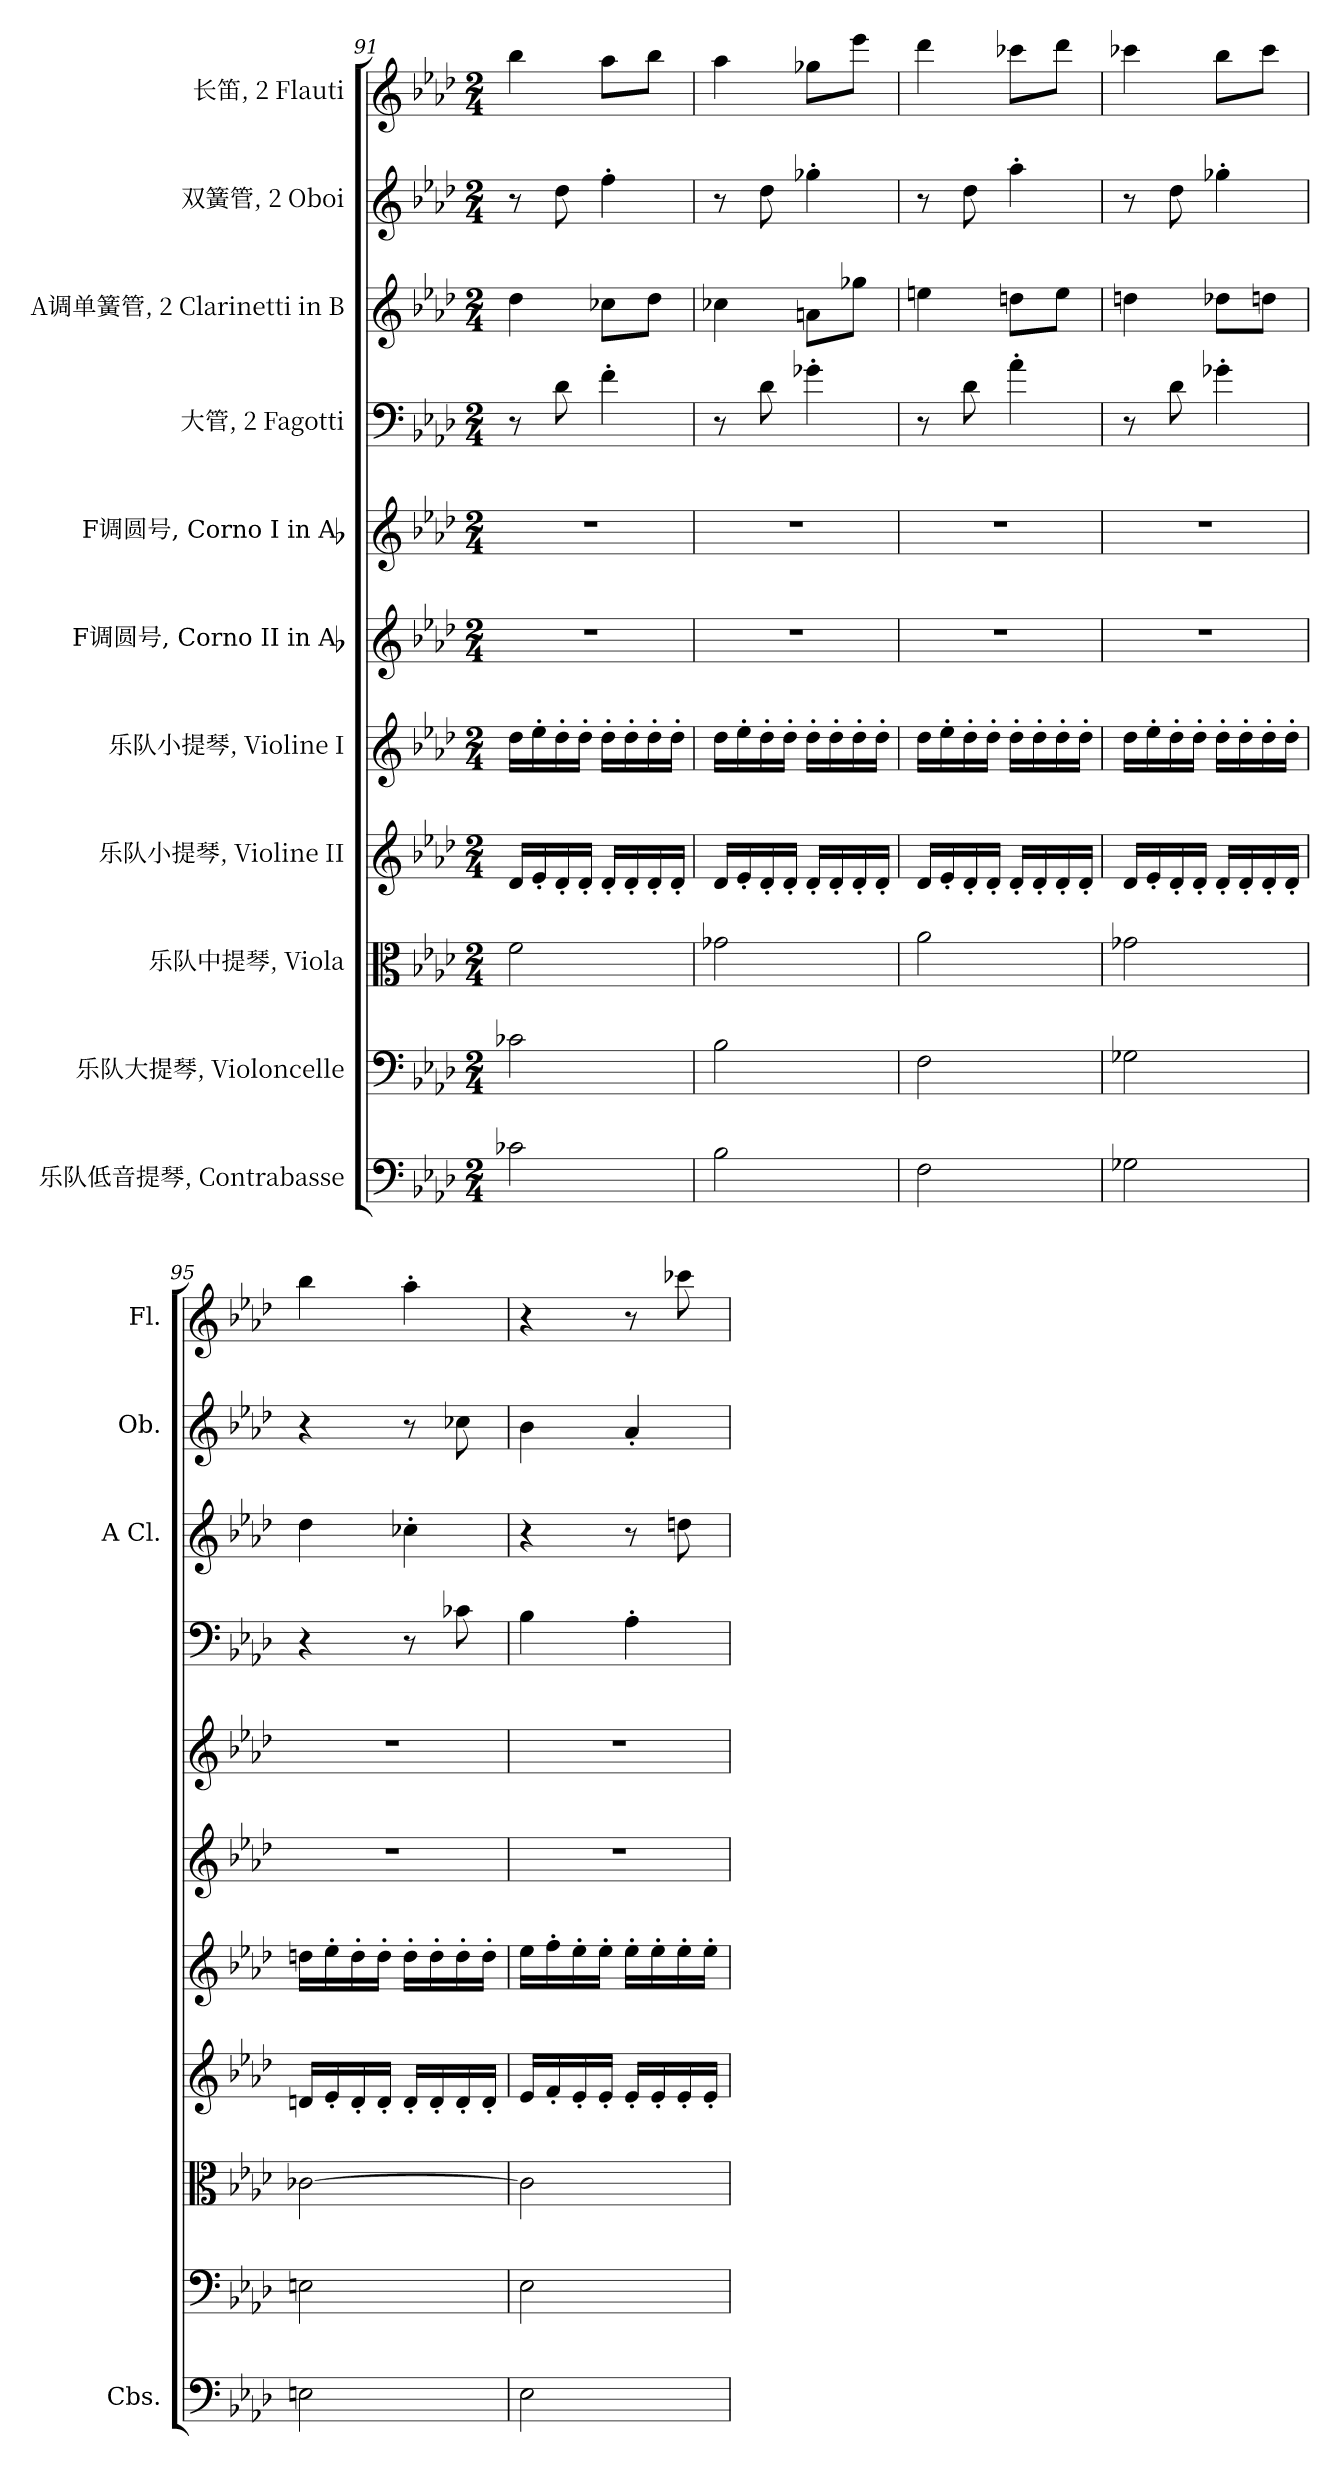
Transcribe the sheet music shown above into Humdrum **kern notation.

**kern	**kern	**kern	**kern	**kern	**kern	**kern	**kern	**kern	**kern	**kern
*part11	*part10	*part9	*part8	*part7	*part6	*part5	*part4	*part3	*part2	*part1
*staff11	*staff10	*staff9	*staff8	*staff7	*staff6	*staff5	*staff4	*staff3	*staff2	*staff1
*I"乐队低音提琴, Contrabasse	*I"乐队大提琴, Violoncelle	*I"乐队中提琴, Viola	*I"乐队小提琴, Violine II	*I"乐队小提琴, Violine I	*I"F调圆号, Corno II in Ab	*I"F调圆号, Corno I in Ab	*I"大管, 2 Fagotti	*I"A调单簧管, 2 Clarinetti in B	*I"双簧管, 2 Oboi	*I"长笛, 2 Flauti
*I'Cbs.	*	*	*	*	*	*	*	*I'A Cl.	*I'Ob.	*I'Fl.
*clefF4	*clefF4	*clefC3	*clefG2	*clefG2	*clefG2	*clefG2	*clefF4	*clefG2	*clefG2	*clefG2
*ITrd7c12	*	*	*	*	*ITrd4c7	*ITrd4c7	*	*ITrd2c3	*	*
*k[b-e-a-d-]	*k[b-e-a-d-]	*k[b-e-a-d-]	*k[b-e-a-d-]	*k[b-e-a-d-]	*k[b-e-a-d-g-]	*k[b-e-a-d-g-]	*k[b-e-a-d-]	*k[b-]	*k[b-e-a-d-]	*k[b-e-a-d-]
*M2/4	*M2/4	*M2/4	*M2/4	*M2/4	*M2/4	*M2/4	*M2/4	*M2/4	*M2/4	*M2/4
*MM51	*MM51	*MM51	*MM51	*MM51	*MM51	*MM51	*MM51	*MM51	*MM51	*MM51
=91	=91	=91	=91	=91	=91	=91	=91	=91	=91	=91
2C-X\	2c-X\	2f\	16d-/LL	16dd-\LL	2r	2r	8r	4b-\	8r	4bb-\
.	.	.	16e-'/	16ee-'\	.	.	.	.	.	.
.	.	.	16d-'/	16dd-'\	.	.	8d-\	.	8dd-\	.
.	.	.	16d-'/JJ	16dd-'\JJ	.	.	.	.	.	.
*	*	*	*	*	*	*	*	*	*	*MM64
.	.	.	16d-'/LL	16dd-'\LL	.	.	4f'\	8a-X\L	4ff'\	8aa-\L
.	.	.	16d-'/	16dd-'\	.	.	.	.	.	.
.	.	.	16d-'/	16dd-'\	.	.	.	8b-\J	.	8bb-\J
.	.	.	16d-'/JJ	16dd-'\JJ	.	.	.	.	.	.
=92	=92	=92	=92	=92	=92	=92	=92	=92	=92	=92
*	*	*	*	*	*	*	*	*	*	*MM51
2BB-\	2B-\	2g-X\	16d-/LL	16dd-\LL	2r	2r	8r	4a-X\	8r	4aa-\
.	.	.	16e-'/	16ee-'\	.	.	.	.	.	.
.	.	.	16d-'/	16dd-'\	.	.	8d-\	.	8dd-\	.
.	.	.	16d-'/JJ	16dd-'\JJ	.	.	.	.	.	.
*	*	*	*	*	*	*	*	*	*	*MM64
.	.	.	16d-'/LL	16dd-'\LL	.	.	4g-X'\	8f#X\L	4gg-X'\	8gg-X\L
.	.	.	16d-'/	16dd-'\	.	.	.	.	.	.
.	.	.	16d-'/	16dd-'\	.	.	.	8ee-X\J	.	8eee-\J
.	.	.	16d-'/JJ	16dd-'\JJ	.	.	.	.	.	.
!!LO:PB:g=z
=93	=93	=93	=93	=93	=93	=93	=93	=93	=93	=93
*	*	*	*	*	*	*	*	*	*	*MM51
2FF\	2F\	2a-\	16d-/LL	16dd-\LL	2r	2r	8r	4cc#X\	8r	4ddd-\
.	.	.	16e-'/	16ee-'\	.	.	.	.	.	.
.	.	.	16d-'/	16dd-'\	.	.	8d-\	.	8dd-\	.
.	.	.	16d-'/JJ	16dd-'\JJ	.	.	.	.	.	.
*	*	*	*	*	*	*	*	*	*	*MM64
.	.	.	16d-'/LL	16dd-'\LL	.	.	4a-'\	8bn\L	4aa-'\	8ccc-X\L
.	.	.	16d-'/	16dd-'\	.	.	.	.	.	.
.	.	.	16d-'/	16dd-'\	.	.	.	8cc#\J	.	8ddd-\J
.	.	.	16d-'/JJ	16dd-'\JJ	.	.	.	.	.	.
=94	=94	=94	=94	=94	=94	=94	=94	=94	=94	=94
*	*	*	*	*	*	*	*	*	*	*MM51
2GG-X\	2G-X\	2g-X\	16d-/LL	16dd-\LL	2r	2r	8r	4bn\	8r	4ccc-X\
.	.	.	16e-'/	16ee-'\	.	.	.	.	.	.
.	.	.	16d-'/	16dd-'\	.	.	8d-\	.	8dd-\	.
.	.	.	16d-'/JJ	16dd-'\JJ	.	.	.	.	.	.
*	*	*	*	*	*	*	*	*	*	*MM64
.	.	.	16d-'/LL	16dd-'\LL	.	.	4g-X'\	8b-X\L	4gg-X'\	8bb-\L
.	.	.	16d-'/	16dd-'\	.	.	.	.	.	.
*	*	*	*	*	*	*	*	*	*	*MM56
.	.	.	16d-'/	16dd-'\	.	.	.	8bn\J	.	8ccc-\J
.	.	.	16d-'/JJ	16dd-'\JJ	.	.	.	.	.	.
=95	=95	=95	=95	=95	=95	=95	=95	=95	=95	=95
*	*	*	*	*	*	*	*	*	*	*MM51
2EEn\	2En\	[2c-X\	16dn/LL	16ddn\LL	2r	2r	4r	4b-\	4r	4bb-\
.	.	.	16e-'/	16ee-'\	.	.	.	.	.	.
.	.	.	16d'/	16dd'\	.	.	.	.	.	.
.	.	.	16d'/JJ	16dd'\JJ	.	.	.	.	.	.
*	*	*	*	*	*	*	*	*	*	*MM64
.	.	.	16d'/LL	16dd'\LL	.	.	8r	4a-X'\	8r	4aa-'\
.	.	.	16d'/	16dd'\	.	.	.	.	.	.
.	.	.	16d'/	16dd'\	.	.	8c-X\	.	8cc-X\	.
.	.	.	16d'/JJ	16dd'\JJ	.	.	.	.	.	.
=96	=96	=96	=96	=96	=96	=96	=96	=96	=96	=96
*	*	*	*	*	*	*	*	*	*	*MM51
2EE-\	2E-\	2c-\]	16e-/LL	16ee-\LL	2r	2r	4B-\	4r	4b-\	4r
.	.	.	16f'/	16ff'\	.	.	.	.	.	.
.	.	.	16e-'/	16ee-'\	.	.	.	.	.	.
.	.	.	16e-'/JJ	16ee-'\JJ	.	.	.	.	.	.
*	*	*	*	*	*	*	*	*	*	*MM64
.	.	.	16e-'/LL	16ee-'\LL	.	.	4A-'\	8r	4a-'/	8r
.	.	.	16e-'/	16ee-'\	.	.	.	.	.	.
.	.	.	16e-'/	16ee-'\	.	.	.	8bn\	.	8ccc-X\
.	.	.	16e-'/JJ	16ee-'\JJ	.	.	.	.	.	.
=	=	=	=	=	=	=	=	=	=	=
*-	*-	*-	*-	*-	*-	*-	*-	*-	*-	*-
